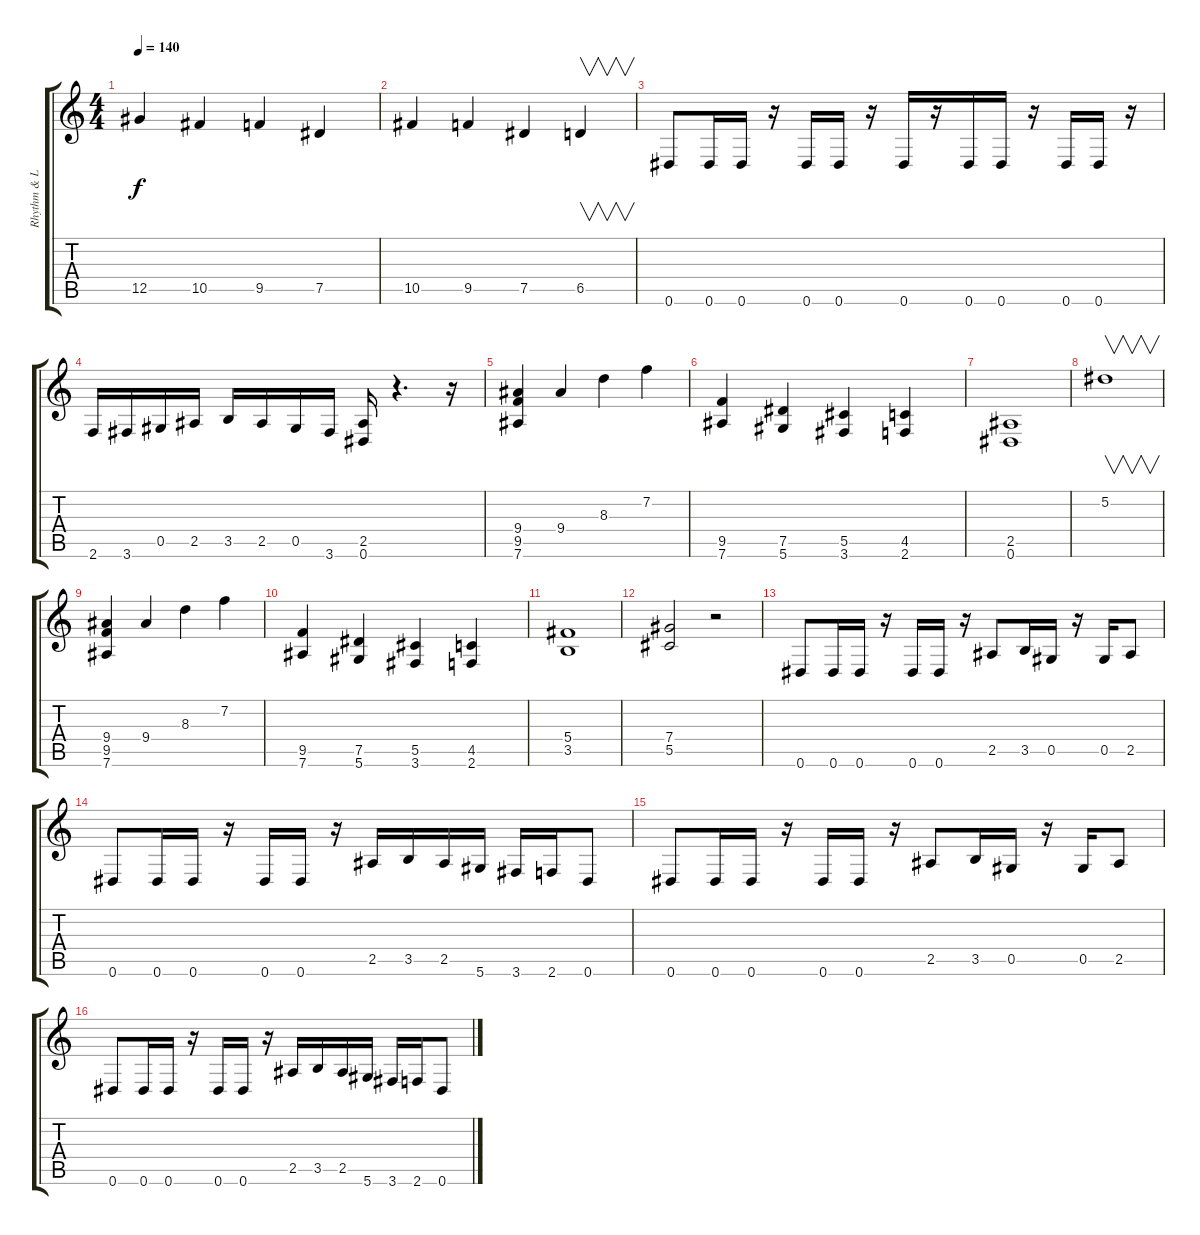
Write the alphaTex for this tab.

\track ("Rhythm & Lead" "Rhythm & L") {instrument distortionguitar}
\staff {score tabs}
\tuning (Eb4 Bb3 Gb3 Db3 Ab2 Eb2) {hide}
\ts (4 4)
\tempo 140
\clef g2
\ks c
12.5.4{dy f} 10.5.4 9.5.4 7.5.4 |
10.5.4 9.5.4 7.5.4 6.5.4{v} |
0.6.8 0.6.16 0.6.16 r.16 0.6.16 0.6.16 r.16 0.6.16 r.16 0.6.16 0.6.16 r.16 0.6.16 0.6.16 r.16 |
2.6.16 3.6.16 0.5.16 2.5.16 3.5.16 2.5.16 0.5.16 3.6.16 (2.5 0.6).16 r.4{d} r.16 |
(9.4 9.5 7.6).4 9.4.4 8.3.4 7.2.4 |
(9.5 7.6).4 (7.5 5.6).4 (5.5 3.6).4 (4.5 2.6).4 |
(2.5 0.6).1 |
5.2.1{v} |
(9.4 9.5 7.6).4 9.4.4 8.3.4 7.2.4 |
(9.5 7.6).4 (7.5 5.6).4 (5.5 3.6).4 (4.5 2.6).4 |
(5.4 3.5).1 |
(7.4 5.5).2 r.2 |
0.6.8 0.6.16 0.6.16 r.16 0.6.16 0.6.16 r.16 2.5.8 3.5.16 0.5.16 r.16 0.5.16 2.5.8 |
0.6.8 0.6.16 0.6.16 r.16 0.6.16 0.6.16 r.16 2.5.16 3.5.16 2.5.16 5.6.16 3.6.16 2.6.16 0.6.8 |
0.6.8 0.6.16 0.6.16 r.16 0.6.16 0.6.16 r.16 2.5.8 3.5.16 0.5.16 r.16 0.5.16 2.5.8 |
0.6.8 0.6.16 0.6.16 r.16 0.6.16 0.6.16 r.16 2.5.16 3.5.16 2.5.16 5.6.16 3.6.16 2.6.16 0.6.8
